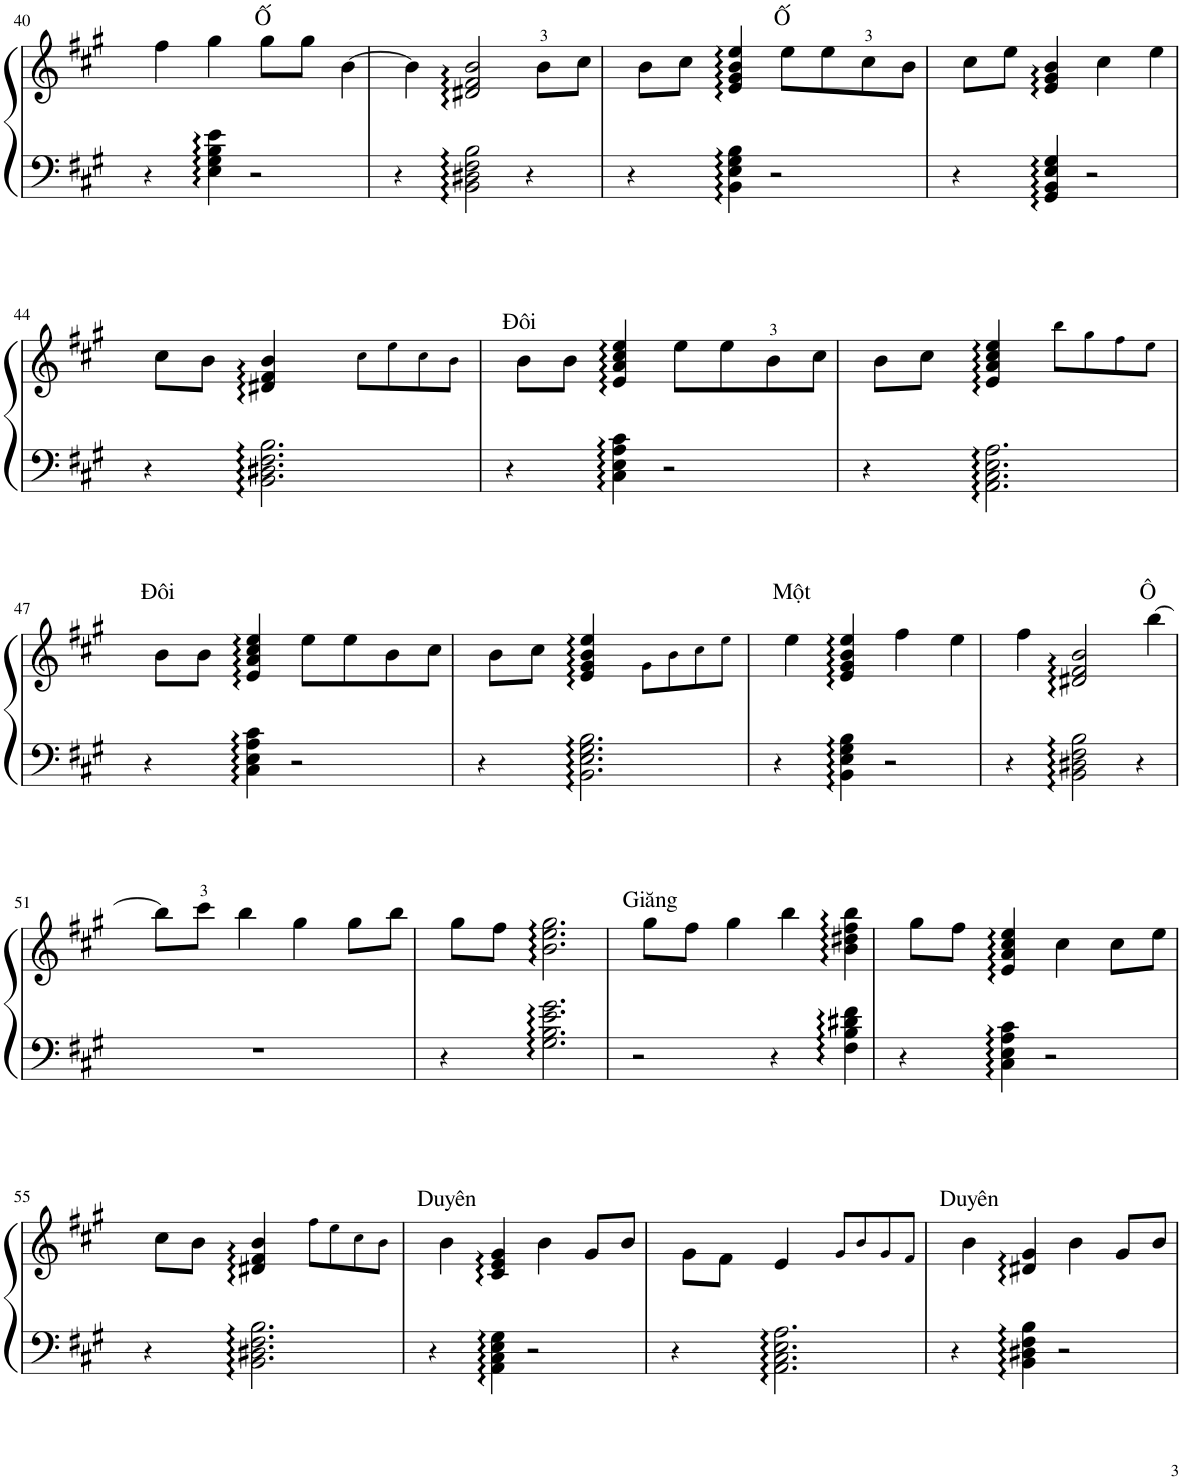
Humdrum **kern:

**kern	**kern	**text
*part1	*part1	*part1
*staff2	*staff1	*staff1
*I"Piano	*	*
*I'Pno.	*	*
!!LO:PB:g=z
*clefF4	*clefG2	*
*k[f#c#g#]	*k[f#c#g#]	*
*M2/2	*M2/2	*
*met(c|)	*met(c|)	*
=40	=40	=40
4r	4ff#\	.
4E\ 4G#\ 4B\ 4e\	4gg#\	.
!	!	!LO:LY:a
2r	8gg#\L	Ố
.	8gg#\J	.
.	[4b\	.
=41	=41	=41
4r	4b\]	.
2BB\ 2D#X\ 2F#\ 2B\	2d#X/ 2f#/ 2b/	.
4r	8b\L	.
.	8cc#\J	.
=42	=42	=42
4r	8b\L	.
.	8cc#\J	.
4BB\ 4E\ 4G#\ 4B\	4e/ 4g#/ 4b/ 4ee/	.
!	!	!LO:LY:a
2r	8ee\L	Ố
.	8ee\	.
.	8cc#\	.
.	8b\J	.
=43	=43	=43
4r	8cc#\L	.
.	8ee\J	.
4GG#/ 4BB/ 4E/ 4G#/	4e/ 4g#/ 4b/	.
2r	4cc#\	.
.	4ee\	.
!!LO:LB:g=z
=44	=44	=44
4r	8cc#\L	.
.	8b\J	.
2.BB\ 2.D#X\ 2.F#\ 2.B\	4d#X/ 4f#/ 4b/	.
.	8cc#!\L	.
.	8ee!\	.
.	8cc#!\	.
.	8b!\J	.
=45	=45	=45
!	!	!LO:LY:a
4r	8b\L	Đôi
.	8b\J	.
4C#\ 4E\ 4A\ 4c#\	4e/ 4a/ 4cc#/ 4ee/	.
2r	8ee\L	.
.	8ee\	.
.	8b\	.
.	8cc#\J	.
=46	=46	=46
4r	8b\L	.
.	8cc#\J	.
2.AA\ 2.C#\ 2.E\ 2.A\	4e/ 4a/ 4cc#/ 4ee/	.
.	8bb!\L	.
.	8gg#!\	.
.	8ff#!\	.
.	8ee!\J	.
!!LO:LB:g=z
=47	=47	=47
!	!	!LO:LY:a
4r	8b\L	Đôi
.	8b\J	.
4C#\ 4E\ 4A\ 4c#\	4e/ 4a/ 4cc#/ 4ee/	.
2r	8ee\L	.
.	8ee\	.
.	8b\	.
.	8cc#\J	.
=48	=48	=48
4r	8b\L	.
.	8cc#\J	.
2.BB\ 2.E\ 2.G#\ 2.B\	4e/ 4g#/ 4b/ 4ee/	.
.	8g#!\L	.
.	8b!\	.
.	8cc#!\	.
.	8ee!\J	.
=49	=49	=49
!	!	!LO:LY:a
4r	4ee\	Một
4BB\ 4E\ 4G#\ 4B\	4e/ 4g#/ 4b/ 4ee/	.
2r	4ff#\	.
.	4ee\	.
=50	=50	=50
4r	4ff#\	.
2BB\ 2D#X\ 2F#\ 2B\	2d#X/ 2f#/ 2b/	.
!	!	!LO:LY:a
4r	[4bb\	Ô
!!LO:LB:g=z
=51	=51	=51
1r	8bb\L]	.
.	8ccc#\J	.
.	4bb\	.
.	4gg#\	.
.	8gg#\L	.
.	8bb\J	.
=52	=52	=52
4r	8gg#\L	.
.	8ff#\J	.
2.G#\ 2.B\ 2.e\ 2.g#\	2.b\ 2.ee\ 2.gg#\	.
=53	=53	=53
!	!	!LO:LY:a
2r	8gg#\L	Giăng
.	8ff#\J	.
.	4gg#\	.
4r	4bb\	.
4F#\ 4B\ 4d#X\ 4f#\	4b\ 4dd#X\ 4ff#\ 4bb\	.
=54	=54	=54
4r	8gg#\L	.
.	8ff#\J	.
4C#\ 4E\ 4A\ 4c#\	4e/ 4a/ 4cc#/ 4ee/	.
2r	4cc#\	.
.	8cc#\L	.
.	8ee\J	.
!!LO:LB:g=z
=55	=55	=55
4r	8cc#\L	.
.	8b\J	.
2.BB\ 2.D#X\ 2.F#\ 2.B\	4d#X/ 4f#/ 4b/	.
.	8ff#!\L	.
.	8ee!\	.
.	8cc#!\	.
.	8b!\J	.
=56	=56	=56
!	!	!LO:LY:a
4r	4b\	Duyên
4AA\ 4C#\ 4E\ 4G#\	4c#/ 4e/ 4g#/	.
2r	4b\	.
.	8g#/L	.
.	8b/J	.
=57	=57	=57
4r	8g#\L	.
.	8f#\J	.
2.AA\ 2.C#\ 2.E\ 2.A\	4e/	.
.	8g#!/L	.
.	8b!/	.
.	8g#!/	.
.	8f#!/J	.
=58	=58	=58
!	!	!LO:LY:a
4r	4b\	Duyên
4BB\ 4D#X\ 4F#\ 4B\	4d#X/ 4g#/	.
2r	4b\	.
.	8g#/L	.
.	8b/J	.
=	=	=
*-	*-	*-
